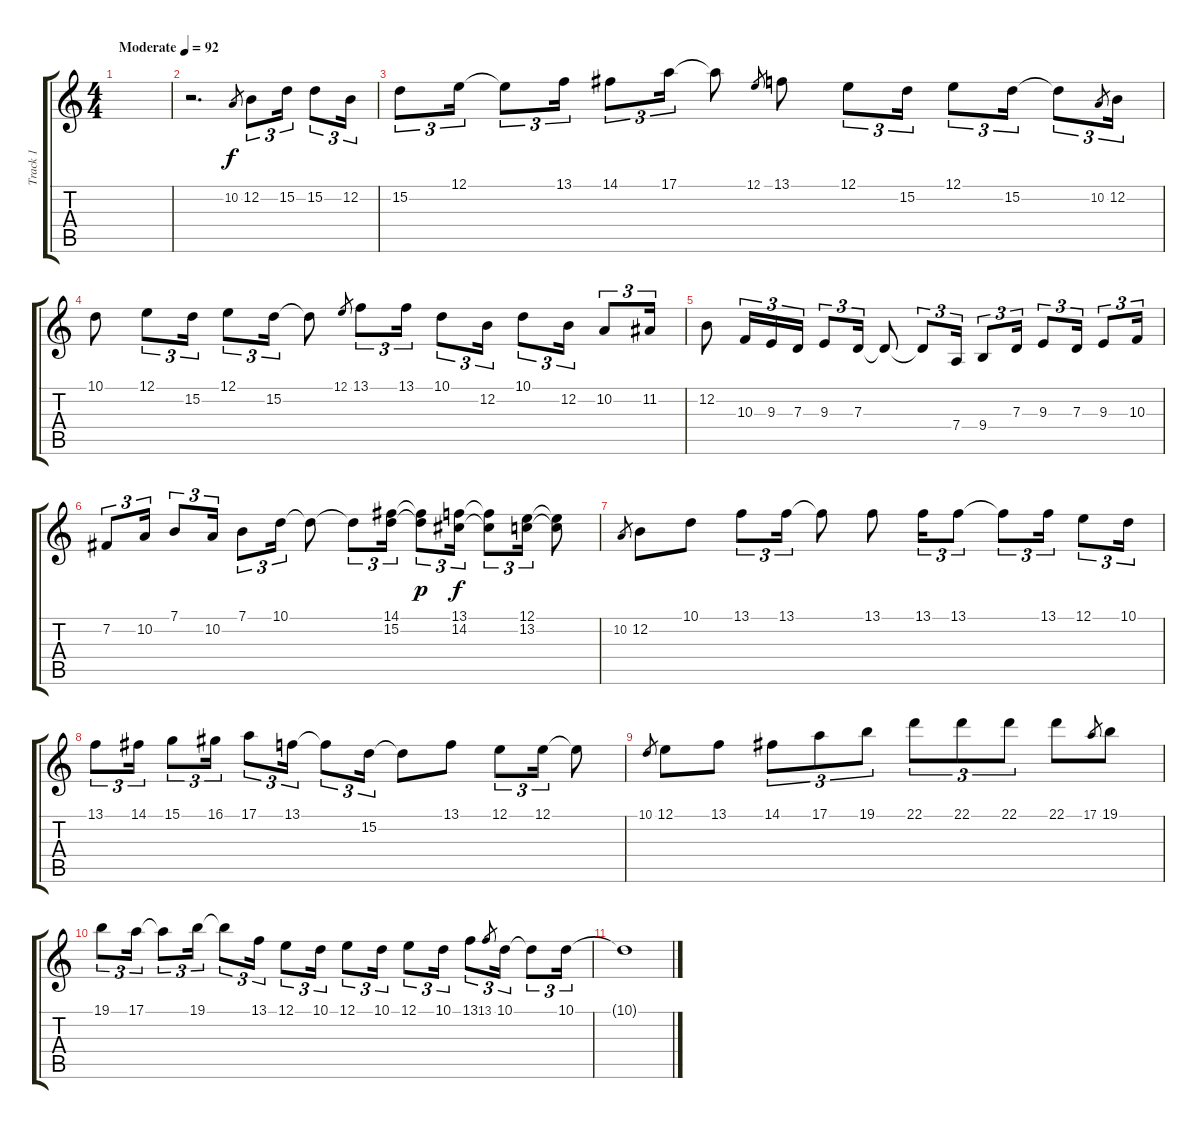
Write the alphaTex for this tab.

\track ("Track 1" "Track 1") {instrument electricgrandpiano}
\staff {score tabs}
\tuning (E4 B3 G3 D3 A2 E2) {hide}
\ts (4 4)
\tempo (92 "Moderate")
\clef g2
\ks c
|
r.2{d} 10.2.8{gr} 12.2.8{tu (3 2)} 15.2.16{tu (3 2)} 15.2.8{tu (3 2)} 12.2.16{tu (3 2)} |
15.2.8{tu (3 2)} 12.1.16{tu (3 2)} 12.1{t}.8{tu (3 2)} 13.1.16{tu (3 2)} 14.1.8{tu (3 2)} 17.1.16{tu (3 2)} 17.1{t}.8 12.1.8{gr} 13.1.8 12.1.8{tu (3 2)} 15.2.16{tu (3 2)} 12.1.8{tu (3 2)} 15.2.16{tu (3 2)} 15.2{t}.8{tu (3 2)} 10.2.8{gr} 12.2.16{tu (3 2)} |
10.1.8 12.1.8{tu (3 2)} 15.2.16{tu (3 2)} 12.1.8{tu (3 2)} 15.2.16{tu (3 2)} 15.2{t}.8 12.1.8{gr} 13.1.8{tu (3 2)} 13.1.16{tu (3 2)} 10.1.8{tu (3 2)} 12.2.16{tu (3 2)} 10.1.8{tu (3 2)} 12.2.16{tu (3 2)} 10.2.8{tu (3 2)} 11.2.16{tu (3 2)} |
12.2.8 10.3.16{tu (3 2)} 9.3.16{tu (3 2)} 7.3.16{tu (3 2)} 9.3.8{tu (3 2)} 7.3.16{tu (3 2)} 7.3{t}.8 7.3{t}.8{tu (3 2)} 7.4.16{tu (3 2)} 9.4.8{tu (3 2)} 7.3.16{tu (3 2)} 9.3.8{tu (3 2)} 7.3.16{tu (3 2)} 9.3.8{tu (3 2)} 10.3.16{tu (3 2)} |
7.2.8{tu (3 2)} 10.2.16{tu (3 2)} 7.1.8{tu (3 2)} 10.2.16{tu (3 2)} 7.1.8{tu (3 2)} 10.1.16{tu (3 2)} 10.1{t}.8 10.1{t}.8{tu (3 2)} (14.1 15.2).16{tu (3 2)} (14.1{t} 15.2{t}).8{tu (3 2) dy p} (13.1 14.2).16{tu (3 2) dy f} (13.1{t} 14.2{t}).8{tu (3 2)} (12.1 13.2).16{tu (3 2)} (12.1{t} 13.2{t}).8 |
10.2.8{gr} 12.2.8 10.1.8 13.1.8{tu (3 2)} 13.1.16{tu (3 2)} 13.1{t}.8 13.1.8 13.1.16{tu (3 2)} 13.1.8{tu (3 2)} 13.1{t}.8{tu (3 2)} 13.1.16{tu (3 2)} 12.1.8{tu (3 2)} 10.1.16{tu (3 2)} |
13.1.8{tu (3 2)} 14.1.16{tu (3 2)} 15.1.8{tu (3 2)} 16.1.16{tu (3 2)} 17.1.8{tu (3 2)} 13.1.16{tu (3 2)} 13.1{t}.8{tu (3 2)} 15.2.16{tu (3 2)} 15.2{t}.8 13.1.8 12.1.8{tu (3 2)} 12.1.16{tu (3 2)} 12.1{t}.8 |
10.1.8{gr} 12.1.8 13.1.8 14.1.8{tu (3 2)} 17.1.8{tu (3 2)} 19.1.8{tu (3 2)} 22.1.8{tu (3 2)} 22.1.8{tu (3 2)} 22.1.8{tu (3 2)} 22.1.8 17.1.8{gr} 19.1.8 |
19.1.8{tu (3 2)} 17.1.16{tu (3 2)} 17.1{t}.8{tu (3 2)} 19.1.16{tu (3 2)} 19.1{t}.8{tu (3 2)} 13.1.16{tu (3 2)} 12.1.8{tu (3 2)} 10.1.16{tu (3 2)} 12.1.8{tu (3 2)} 10.1.16{tu (3 2)} 12.1.8{tu (3 2)} 10.1.16{tu (3 2)} 13.1.8{tu (3 2)} 13.1.8{gr} 10.1.16{tu (3 2)} 10.1{t}.8{tu (3 2)} 10.1.16{tu (3 2)} |
10.1{t}.1
